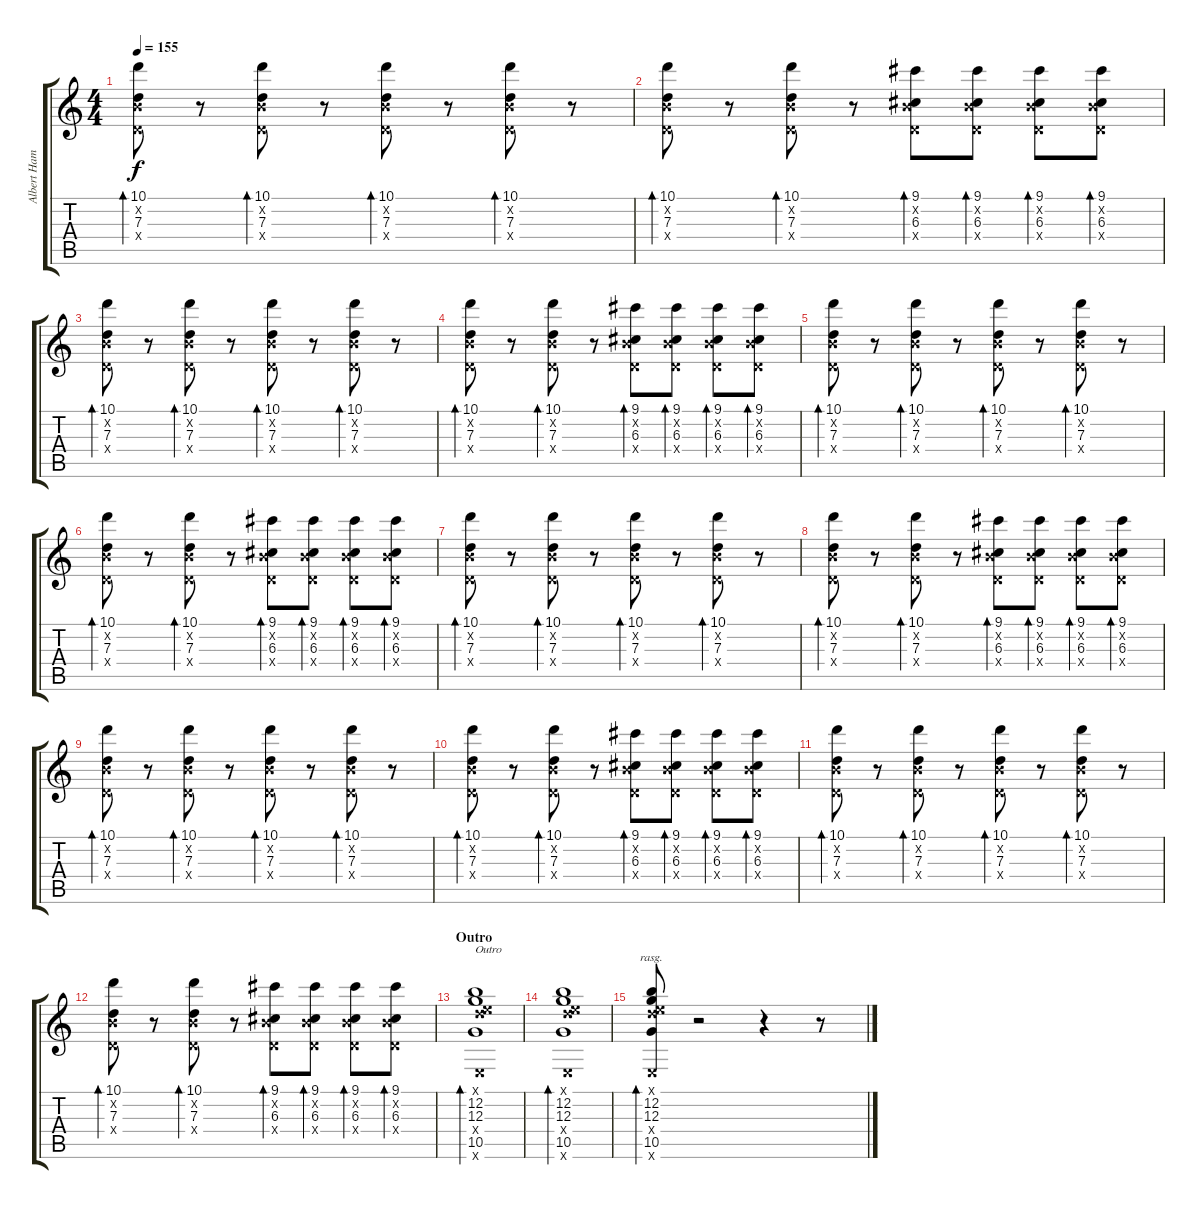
\track ("Albert Hammond Jr. (right)" "Albert Ham") {instrument electricguitarjazz}
\staff {score tabs}
\tuning (E4 B3 G3 D3 A2 E2) {hide}
\ts (4 4)
\tempo 155
\clef g2
\ks c
(10.1 0.2{x} 7.3 0.4{x}).8{bd 30 dy f} r.8 (10.1 0.2{x} 7.3 0.4{x}).8{bd 30} r.8 (10.1 0.2{x} 7.3 0.4{x}).8{bd 30} r.8 (10.1 0.2{x} 7.3 0.4{x}).8{bd 30} r.8 |
(10.1 0.2{x} 7.3 0.4{x}).8{bd 30} r.8 (10.1 0.2{x} 7.3 0.4{x}).8{bd 30} r.8 (9.1 0.2{x} 6.3 0.4{x}).8{bd 30} (9.1 0.2{x} 6.3 0.4{x}).8{bd 30} (9.1 0.2{x} 6.3 0.4{x}).8{bd 30} (9.1 0.2{x} 6.3 0.4{x}).8{bd 30} |
(10.1 0.2{x} 7.3 0.4{x}).8{bd 30} r.8 (10.1 0.2{x} 7.3 0.4{x}).8{bd 30} r.8 (10.1 0.2{x} 7.3 0.4{x}).8{bd 30} r.8 (10.1 0.2{x} 7.3 0.4{x}).8{bd 30} r.8 |
(10.1 0.2{x} 7.3 0.4{x}).8{bd 30} r.8 (10.1 0.2{x} 7.3 0.4{x}).8{bd 30} r.8 (9.1 0.2{x} 6.3 0.4{x}).8{bd 30} (9.1 0.2{x} 6.3 0.4{x}).8{bd 30} (9.1 0.2{x} 6.3 0.4{x}).8{bd 30} (9.1 0.2{x} 6.3 0.4{x}).8{bd 30} |
(10.1 0.2{x} 7.3 0.4{x}).8{bd 30} r.8 (10.1 0.2{x} 7.3 0.4{x}).8{bd 30} r.8 (10.1 0.2{x} 7.3 0.4{x}).8{bd 30} r.8 (10.1 0.2{x} 7.3 0.4{x}).8{bd 30} r.8 |
(10.1 0.2{x} 7.3 0.4{x}).8{bd 30} r.8 (10.1 0.2{x} 7.3 0.4{x}).8{bd 30} r.8 (9.1 0.2{x} 6.3 0.4{x}).8{bd 30} (9.1 0.2{x} 6.3 0.4{x}).8{bd 30} (9.1 0.2{x} 6.3 0.4{x}).8{bd 30} (9.1 0.2{x} 6.3 0.4{x}).8{bd 30} |
(10.1 0.2{x} 7.3 0.4{x}).8{bd 30} r.8 (10.1 0.2{x} 7.3 0.4{x}).8{bd 30} r.8 (10.1 0.2{x} 7.3 0.4{x}).8{bd 30} r.8 (10.1 0.2{x} 7.3 0.4{x}).8{bd 30} r.8 |
(10.1 0.2{x} 7.3 0.4{x}).8{bd 30} r.8 (10.1 0.2{x} 7.3 0.4{x}).8{bd 30} r.8 (9.1 0.2{x} 6.3 0.4{x}).8{bd 30} (9.1 0.2{x} 6.3 0.4{x}).8{bd 30} (9.1 0.2{x} 6.3 0.4{x}).8{bd 30} (9.1 0.2{x} 6.3 0.4{x}).8{bd 30} |
(10.1 0.2{x} 7.3 0.4{x}).8{bd 30} r.8 (10.1 0.2{x} 7.3 0.4{x}).8{bd 30} r.8 (10.1 0.2{x} 7.3 0.4{x}).8{bd 30} r.8 (10.1 0.2{x} 7.3 0.4{x}).8{bd 30} r.8 |
(10.1 0.2{x} 7.3 0.4{x}).8{bd 30} r.8 (10.1 0.2{x} 7.3 0.4{x}).8{bd 30} r.8 (9.1 0.2{x} 6.3 0.4{x}).8{bd 30} (9.1 0.2{x} 6.3 0.4{x}).8{bd 30} (9.1 0.2{x} 6.3 0.4{x}).8{bd 30} (9.1 0.2{x} 6.3 0.4{x}).8{bd 30} |
(10.1 0.2{x} 7.3 0.4{x}).8{bd 30} r.8 (10.1 0.2{x} 7.3 0.4{x}).8{bd 30} r.8 (10.1 0.2{x} 7.3 0.4{x}).8{bd 30} r.8 (10.1 0.2{x} 7.3 0.4{x}).8{bd 30} r.8 |
(10.1 0.2{x} 7.3 0.4{x}).8{bd 30} r.8 (10.1 0.2{x} 7.3 0.4{x}).8{bd 30} r.8 (9.1 0.2{x} 6.3 0.4{x}).8{bd 30} (9.1 0.2{x} 6.3 0.4{x}).8{bd 30} (9.1 0.2{x} 6.3 0.4{x}).8{bd 30} (9.1 0.2{x} 6.3 0.4{x}).8{bd 30} |
\section ("" "Outro")
(0.1{x} 12.2 12.3 12.4{x} 10.5 0.6{x}).1{bd 30 txt "Outro"} |
(0.1{x} 12.2 12.3 12.4{x} 10.5 0.6{x}).1{bd 30} |
(0.1{x} 12.2 12.3 12.4{x} 10.5 0.6{x}).8{bd 30 rasg ii} r.2 r.4 r.8
